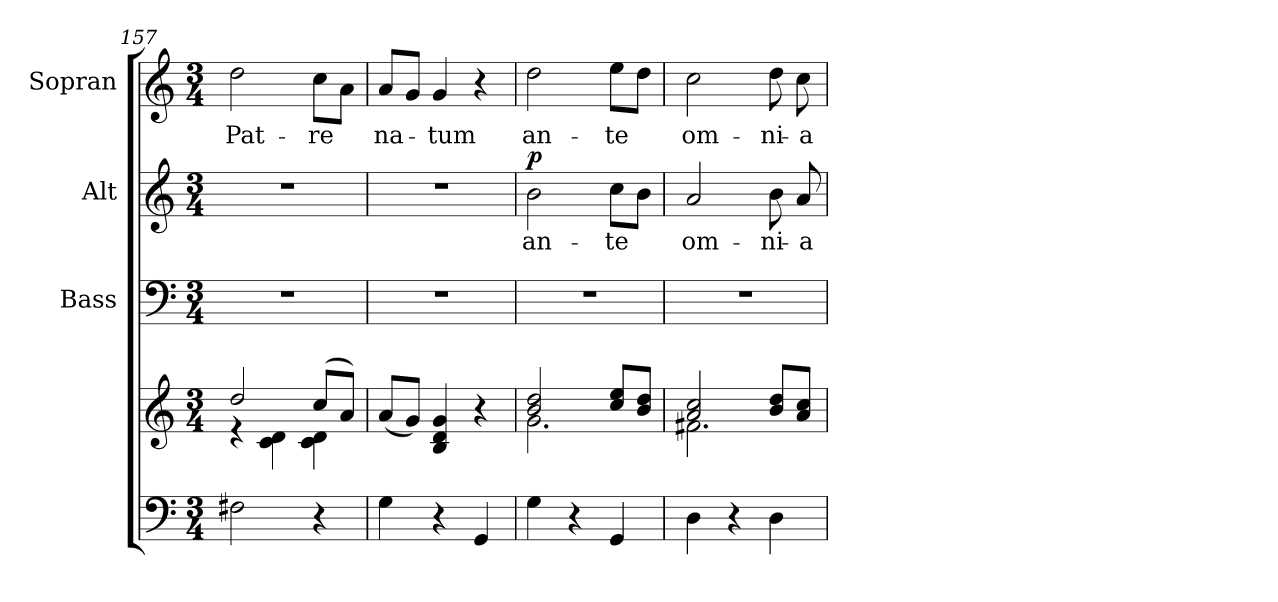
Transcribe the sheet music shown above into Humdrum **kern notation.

**kern	**kern	**kern	**kern	**text	**dynam	**kern	**text
*part4	*part4	*part3	*part2	*part2	*part2	*part1	*part1
*staff5	*staff4	*staff3	*staff2	*staff2	*staff2	*staff1	*staff1
*	*	*I"Bass	*I"Alt	*	*	*I"Sopran	*
*	*	*I'B.	*I'A.	*	*	*I'S.	*
*clefF4	*clefG2	*clefF4	*clefG2	*	*	*clefG2	*
*k[]	*k[]	*k[]	*k[]	*	*	*k[]	*
*C:	*C:	*C:	*C:	*	*	*C:	*
*M3/4	*M3/4	*M3/4	*M3/4	*	*	*M3/4	*
=157	=157	=157	=157	=157	=157	=157	=157
*	*^	*	*	*	*	*	*
!	!	!	!	!	!	!	!	!LO:LY:b
2F#X\	2dd/	4re	2.r	2.r	.	.	2dd\	Pat-
.	.	4c\ 4d\	.	.	.	.	.	.
!	!	!	!	!	!	!	!	!LO:LY:b
4r	(>8cc/L	4c\ 4d\	.	.	.	.	8cc\L	-re
.	8a/J)	.	.	.	.	.	8a\J	.
*	*v	*v	*	*	*	*	*	*
=158	=158	=158	=158	=158	=158	=158	=158
!	!	!	!	!	!	!	!LO:LY:b
4G\	(<8a/L	2.r	2.r	.	.	8a/L	na-
.	8g/J)	.	.	.	.	8g/J	.
!	!	!	!	!	!	!	!LO:LY:b
4r	4B/ 4d/ 4g/	.	.	.	.	4g/	-tum
4GG/	4r	.	.	.	.	4r	.
=159	=159	=159	=159	=159	=159	=159	=159
*	*^	*	*	*	*	*	*
!	!	!	!	!	!LO:LY:b	!LO:DY:a	!	!LO:LY:b
4G\	2b/ 2dd/	2.g\	2.r	2b\	an-	p	2dd\	an-
4r	.	.	.	.	.	.	.	.
!	!	!	!	!	!LO:LY:b	!	!	!LO:LY:b
4GG/	8cc/ 8ee/L	.	.	8cc\L	-te	.	8ee\L	-te
.	8b/ 8dd/J	.	.	8b\J	.	.	8dd\J	.
=160	=160	=160	=160	=160	=160	=160	=160	=160
!	!	!	!	!	!LO:LY:b	!	!	!LO:LY:b
4D\	2a/ 2cc/	2.f#X\	2.r	2a/	om-	.	2cc\	om-
4r	.	.	.	.	.	.	.	.
!	!	!	!	!	!LO:LY:b	!	!	!LO:LY:b
4D\	8b/ 8dd/L	.	.	8b\	-ni-	.	8dd\	-ni-
!	!	!	!	!	!LO:LY:b	!	!	!LO:LY:b
.	8a/ 8cc/J	.	.	8a/	-a	.	8cc\	-a
*	*v	*v	*	*	*	*	*	*
=	=	=	=	=	=	=	=
*-	*-	*-	*-	*-	*-	*-	*-
